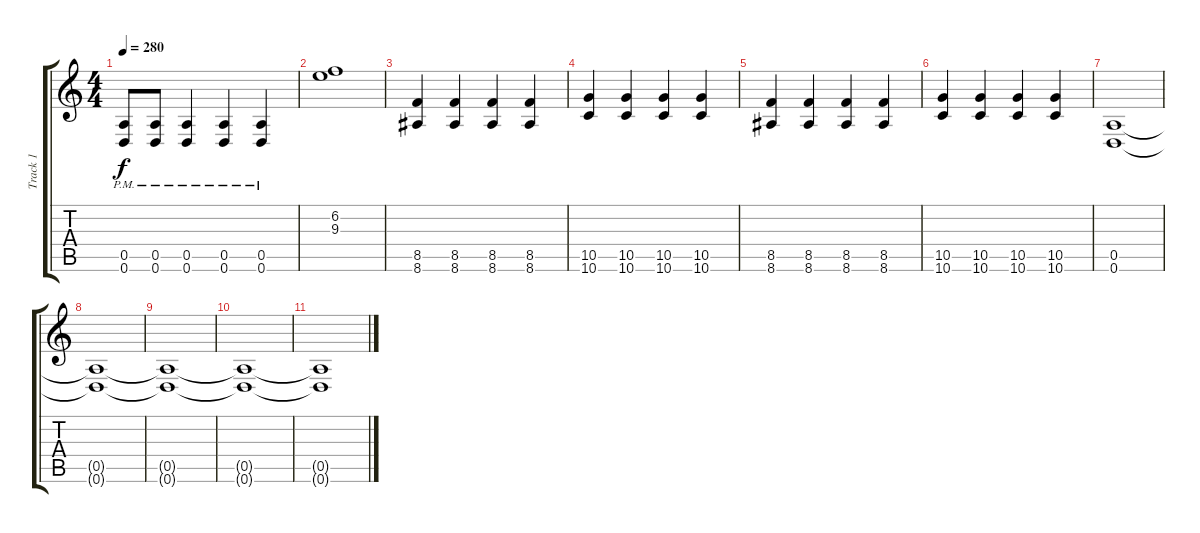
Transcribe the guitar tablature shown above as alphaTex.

\track ("Track 1" "Track 1") {instrument distortionguitar}
\staff {score tabs}
\tuning (E4 B3 G3 D3 A2 D2) {hide}
\ts (4 4)
\tempo 280
\clef g2
\ks c
(0.5{pm} 0.6{pm}).8{dy f} (0.5{pm} 0.6{pm}).8 (0.5{pm} 0.6{pm}).4 (0.5{pm} 0.6{pm}).4 (0.5{pm} 0.6{pm}).4 |
(6.2 9.3).1 |
(8.5 8.6).4 (8.5 8.6).4 (8.5 8.6).4 (8.5 8.6).4 |
(10.5 10.6).4 (10.5 10.6).4 (10.5 10.6).4 (10.5 10.6).4 |
(8.5 8.6).4 (8.5 8.6).4 (8.5 8.6).4 (8.5 8.6).4 |
(10.5 10.6).4 (10.5 10.6).4 (10.5 10.6).4 (10.5 10.6).4 |
(0.5 0.6).1 |
(0.5{t} 0.6{t}).1 |
(0.5{t} 0.6{t}).1 |
(0.5{t} 0.6{t}).1 |
(0.5{t} 0.6{t}).1
